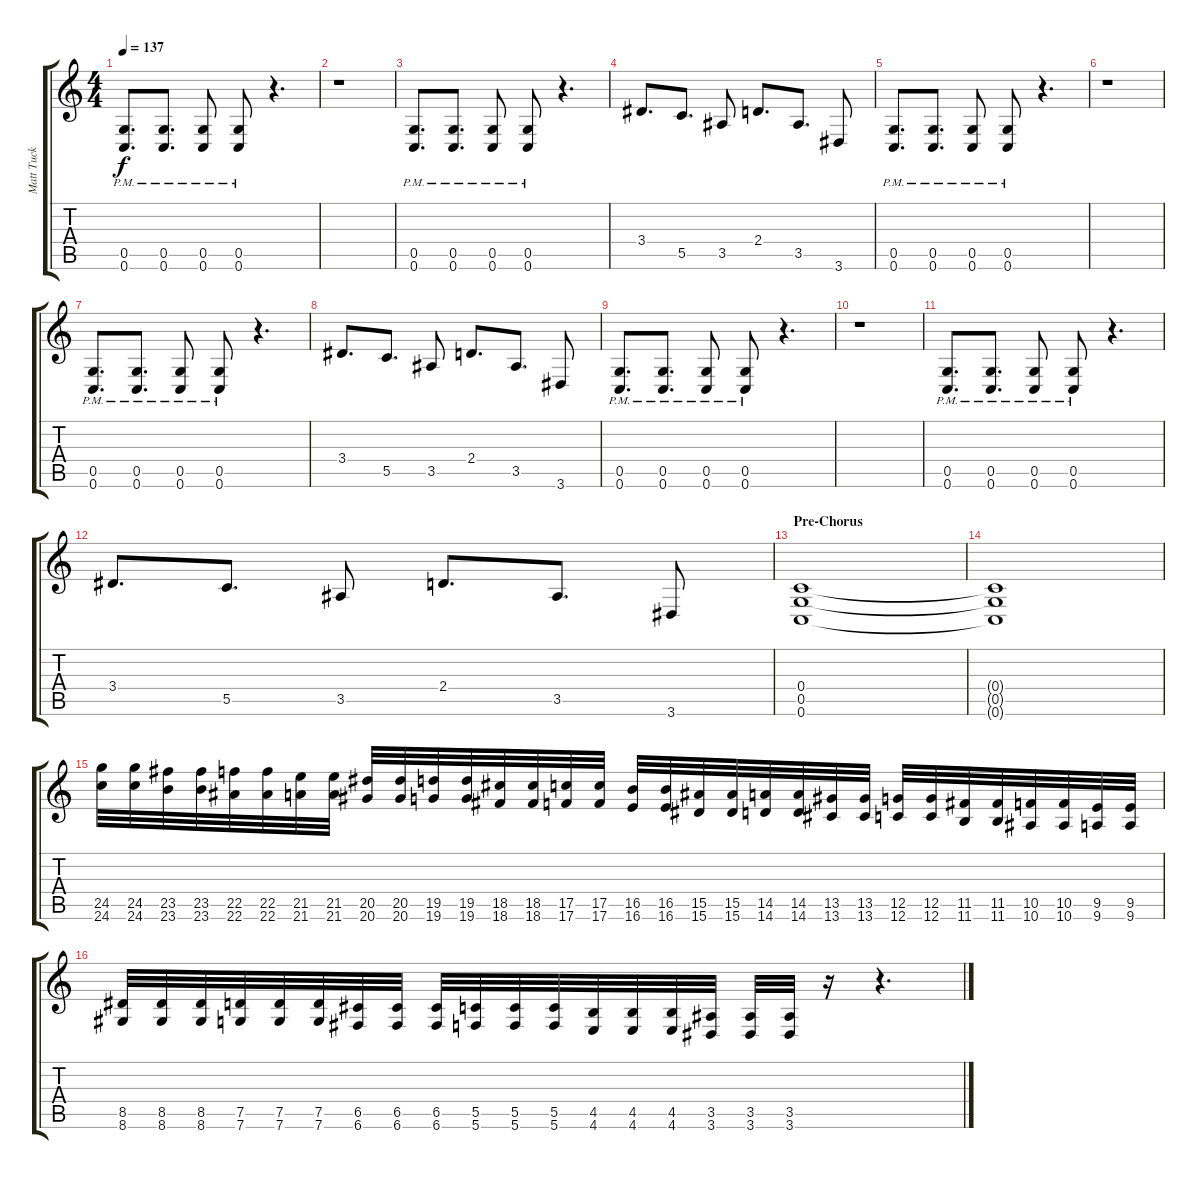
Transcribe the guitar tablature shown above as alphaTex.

\track ("Matt Tuck (Rhythm Guitar)" "Matt Tuck ") {instrument distortionguitar}
\staff {score tabs}
\tuning (D4 A3 F3 C3 G2 C2) {hide}
\ts (4 4)
\tempo 137
\clef g2
\ks c
(0.5{pm} 0.6{pm}).8{d dy f} (0.5{pm} 0.6{pm}).8{d} (0.5{pm} 0.6{pm}).8 (0.5{pm} 0.6{pm}).8 r.4{d} |
r.1 |
(0.5{pm} 0.6{pm}).8{d} (0.5{pm} 0.6{pm}).8{d} (0.5{pm} 0.6{pm}).8 (0.5{pm} 0.6{pm}).8 r.4{d} |
3.4.8{d} 5.5.8{d} 3.5.8 2.4.8{d} 3.5.8{d} 3.6.8 |
(0.5{pm} 0.6{pm}).8{d} (0.5{pm} 0.6{pm}).8{d} (0.5{pm} 0.6{pm}).8 (0.5{pm} 0.6{pm}).8 r.4{d} |
r.1 |
(0.5{pm} 0.6{pm}).8{d} (0.5{pm} 0.6{pm}).8{d} (0.5{pm} 0.6{pm}).8 (0.5{pm} 0.6{pm}).8 r.4{d} |
3.4.8{d} 5.5.8{d} 3.5.8 2.4.8{d} 3.5.8{d} 3.6.8 |
(0.5{pm} 0.6{pm}).8{d} (0.5{pm} 0.6{pm}).8{d} (0.5{pm} 0.6{pm}).8 (0.5{pm} 0.6{pm}).8 r.4{d} |
r.1 |
(0.5{pm} 0.6{pm}).8{d} (0.5{pm} 0.6{pm}).8{d} (0.5{pm} 0.6{pm}).8 (0.5{pm} 0.6{pm}).8 r.4{d} |
3.4.8{d} 5.5.8{d} 3.5.8 2.4.8{d} 3.5.8{d} 3.6.8 |
\section ("" "Pre-Chorus")
(0.4 0.5 0.6).1 |
(0.4{t} 0.5{t} 0.6{t}).1 |
(24.5 24.6).32 (24.5 24.6).32 (23.5 23.6).32 (23.5 23.6).32 (22.5 22.6).32 (22.5 22.6).32 (21.5 21.6).32 (21.5 21.6).32 (20.5 20.6).32 (20.5 20.6).32 (19.5 19.6).32 (19.5 19.6).32 (18.5 18.6).32 (18.5 18.6).32 (17.5 17.6).32 (17.5 17.6).32 (16.5 16.6).32 (16.5 16.6).32 (15.5 15.6).32 (15.5 15.6).32 (14.5 14.6).32 (14.5 14.6).32 (13.5 13.6).32 (13.5 13.6).32 (12.5 12.6).32 (12.5 12.6).32 (11.5 11.6).32 (11.5 11.6).32 (10.5 10.6).32 (10.5 10.6).32 (9.5 9.6).32 (9.5 9.6).32 |
(8.5 8.6).32 (8.5 8.6).32 (8.5 8.6).32 (7.5 7.6).32 (7.5 7.6).32 (7.5 7.6).32 (6.5 6.6).32 (6.5 6.6).32 (6.5 6.6).32 (5.5 5.6).32 (5.5 5.6).32 (5.5 5.6).32 (4.5 4.6).32 (4.5 4.6).32 (4.5 4.6).32 (3.5 3.6).32 (3.5 3.6).32 (3.5 3.6).32 r.16 r.4{d}
